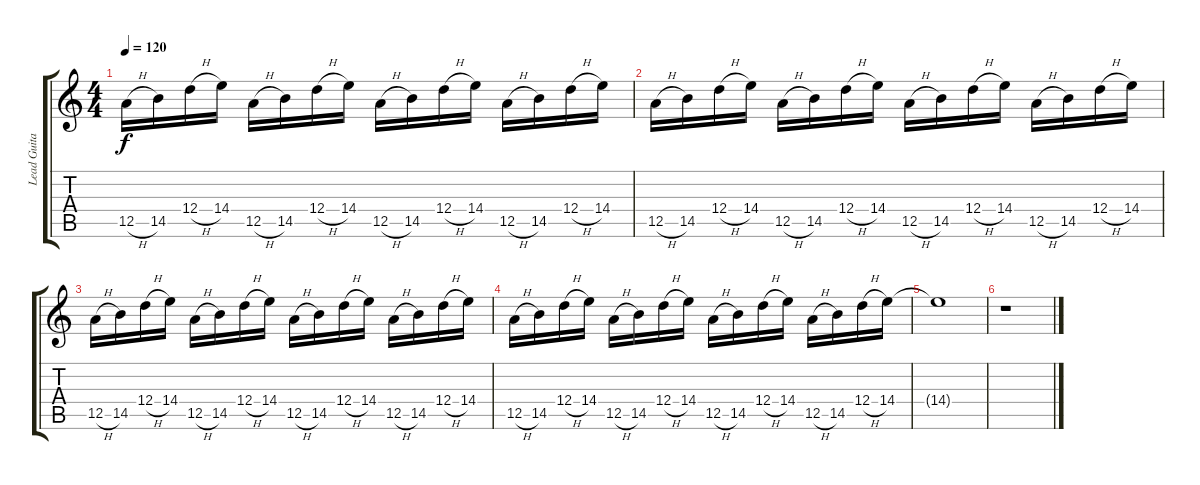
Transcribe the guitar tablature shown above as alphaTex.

\track ("Lead Guitar" "Lead Guita") {instrument overdrivenguitar}
\staff {score tabs}
\tuning (E4 B3 G3 D3 A2 E2) {hide}
\ts (4 4)
\tempo 120
\clef g2
\ks c
12.5{h}.16{dy f volume 10} 14.5.16 12.4{h}.16 14.4.16 12.5{h}.16 14.5.16 12.4{h}.16 14.4.16 12.5{h}.16 14.5.16 12.4{h}.16 14.4.16 12.5{h}.16 14.5.16 12.4{h}.16 14.4.16 |
12.5{h}.16{volume 8} 14.5.16 12.4{h}.16 14.4.16 12.5{h}.16 14.5.16 12.4{h}.16 14.4.16 12.5{h}.16 14.5.16 12.4{h}.16 14.4.16 12.5{h}.16 14.5.16 12.4{h}.16 14.4.16 |
12.5{h}.16{volume 6} 14.5.16 12.4{h}.16 14.4.16 12.5{h}.16 14.5.16 12.4{h}.16 14.4.16 12.5{h}.16 14.5.16 12.4{h}.16 14.4.16 12.5{h}.16 14.5.16 12.4{h}.16 14.4.16 |
12.5{h}.16{volume 4} 14.5.16 12.4{h}.16 14.4.16 12.5{h}.16 14.5.16 12.4{h}.16 14.4.16 12.5{h}.16 14.5.16 12.4{h}.16 14.4.16 12.5{h}.16 14.5.16 12.4{h}.16 14.4.16 |
14.4{t}.1 |
r.1
